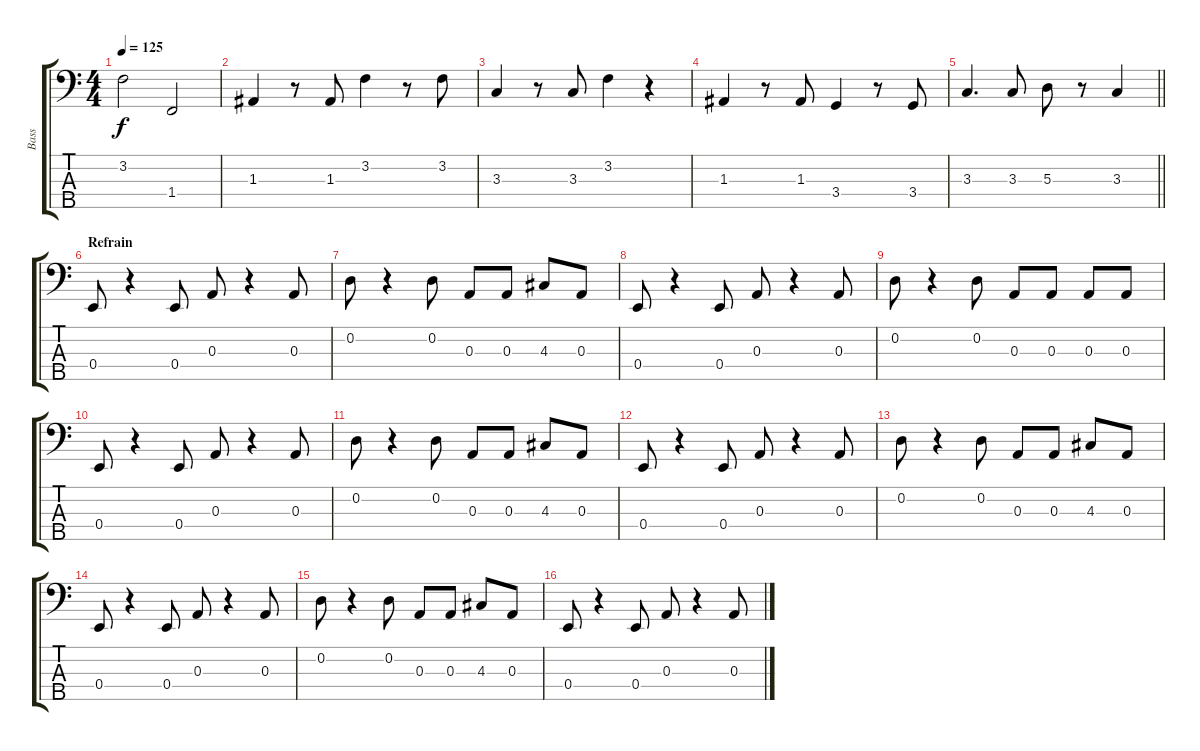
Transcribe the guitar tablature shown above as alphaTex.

\track ("Bass" "Bass") {instrument electricbassfinger}
\staff {score tabs}
\tuning (G2 D2 A1 E1 B0) {hide}
\ts (4 4)
\tempo 125
\clef f4
\ks c
3.2.2{dy f} 1.4.2 |
1.3.4 r.8 1.3.8 3.2.4 r.8 3.2.8 |
3.3.4 r.8 3.3.8 3.2.4 r.4 |
1.3.4 r.8 1.3.8 3.4.4 r.8 3.4.8 |
\barLineRight lightlight
3.3.4{d} 3.3.8 5.3.8 r.8 3.3.4 |
\section ("" "Refrain")
0.4.8 r.4 0.4.8 0.3.8 r.4 0.3.8 |
0.2.8 r.4 0.2.8 0.3.8 0.3.8 4.3.8 0.3.8 |
0.4.8 r.4 0.4.8 0.3.8 r.4 0.3.8 |
0.2.8 r.4 0.2.8 0.3.8 0.3.8 0.3.8 0.3.8 |
0.4.8 r.4 0.4.8 0.3.8 r.4 0.3.8 |
0.2.8 r.4 0.2.8 0.3.8 0.3.8 4.3.8 0.3.8 |
0.4.8 r.4 0.4.8 0.3.8 r.4 0.3.8 |
0.2.8 r.4 0.2.8 0.3.8 0.3.8 4.3.8 0.3.8 |
0.4.8 r.4 0.4.8 0.3.8 r.4 0.3.8 |
0.2.8 r.4 0.2.8 0.3.8 0.3.8 4.3.8 0.3.8 |
0.4.8 r.4 0.4.8 0.3.8 r.4 0.3.8
